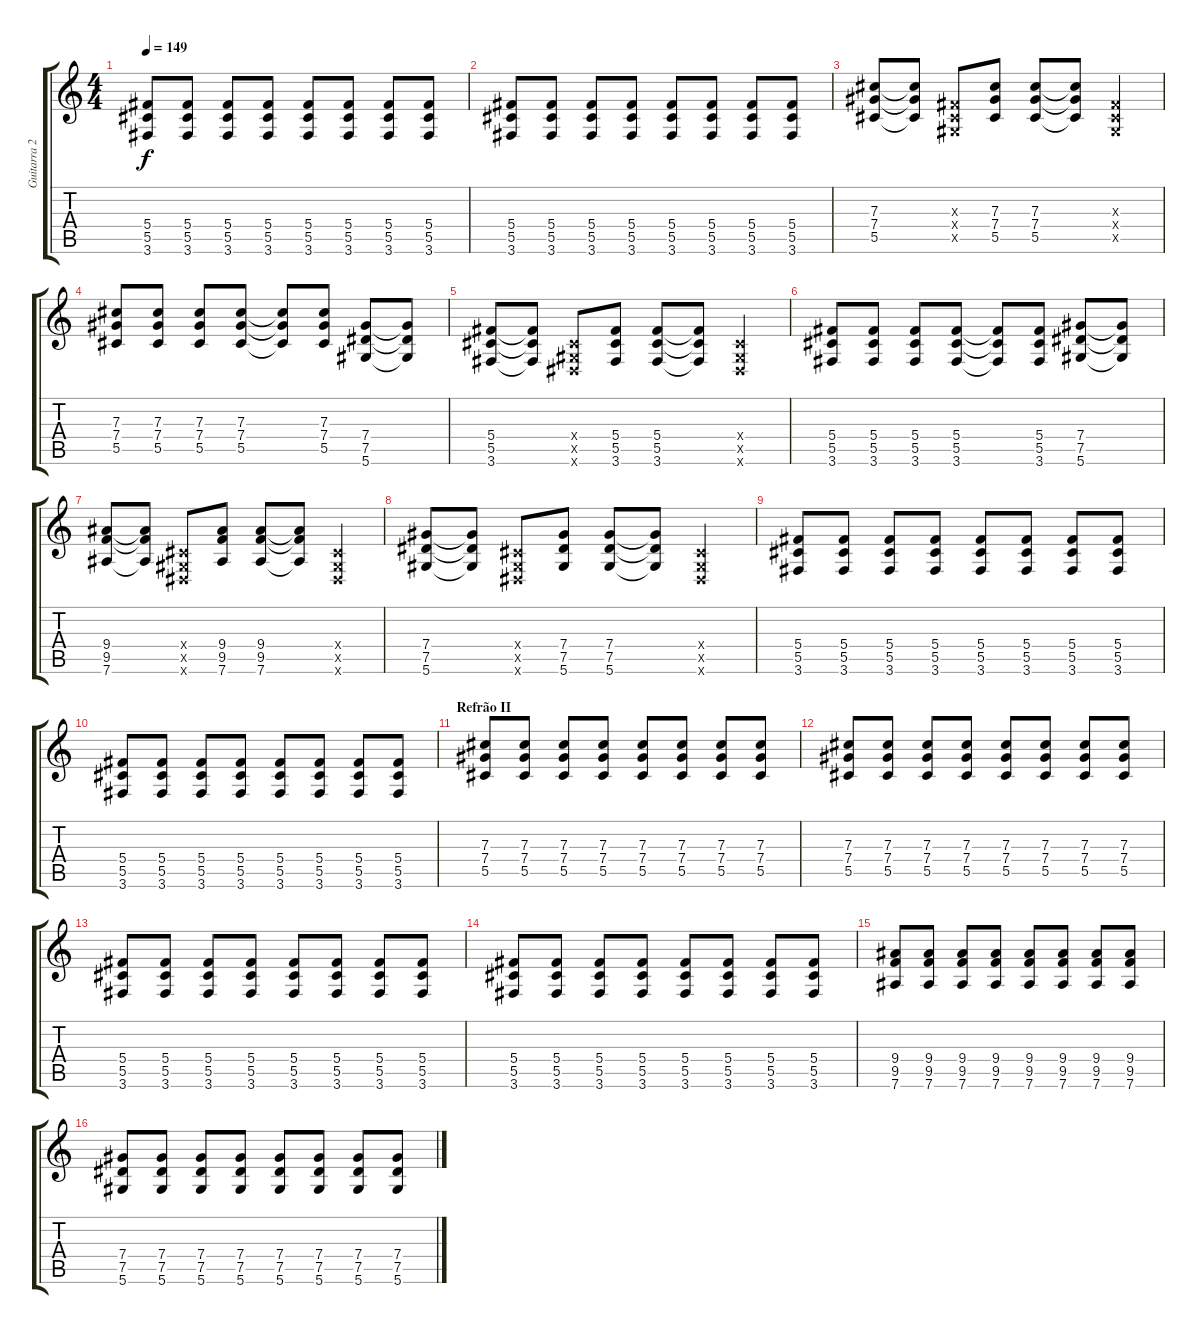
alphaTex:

\track ("Guitarra 2" "Guitarra 2") {instrument distortionguitar}
\staff {score tabs}
\tuning (Eb4 Bb3 Gb3 Db3 Ab2 Eb2) {hide}
\ts (4 4)
\tempo 149
\clef g2
\ks c
(5.4 5.5 3.6).8{dy f} (5.4 5.5 3.6).8 (5.4 5.5 3.6).8 (5.4 5.5 3.6).8 (5.4 5.5 3.6).8 (5.4 5.5 3.6).8 (5.4 5.5 3.6).8 (5.4 5.5 3.6).8 |
(5.4 5.5 3.6).8 (5.4 5.5 3.6).8 (5.4 5.5 3.6).8 (5.4 5.5 3.6).8 (5.4 5.5 3.6).8 (5.4 5.5 3.6).8 (5.4 5.5 3.6).8 (5.4 5.5 3.6).8 |
(7.3 7.4 5.5).8 (7.3{t} 7.4{t} 5.5{t}).8 (0.3{x} 0.4{x} 0.5{x}).8 (7.3 7.4 5.5).8 (7.3 7.4 5.5).8 (7.3{t} 7.4{t} 5.5{t}).8 (0.3{x} 0.4{x} 0.5{x}).4 |
(7.3 7.4 5.5).8 (7.3 7.4 5.5).8 (7.3 7.4 5.5).8 (7.3 7.4 5.5).8 (7.3{t} 7.4{t} 5.5{t}).8 (7.3 7.4 5.5).8 (7.4 7.5 5.6).8 (7.4{t} 7.5{t} 5.6{t}).8 |
(5.4 5.5 3.6).8 (5.4{t} 5.5{t} 3.6{t}).8 (0.4{x} 0.5{x} 0.6{x}).8 (5.4 5.5 3.6).8 (5.4 5.5 3.6).8 (5.4{t} 5.5{t} 3.6{t}).8 (0.4{x} 0.5{x} 0.6{x}).4 |
(5.4 5.5 3.6).8 (5.4 5.5 3.6).8 (5.4 5.5 3.6).8 (5.4 5.5 3.6).8 (5.4{t} 5.5{t} 3.6{t}).8 (5.4 5.5 3.6).8 (7.4 7.5 5.6).8 (7.4{t} 7.5{t} 5.6{t}).8 |
(9.4 9.5 7.6).8 (9.4{t} 9.5{t} 7.6{t}).8 (0.4{x} 0.5{x} 0.6{x}).8 (9.4 9.5 7.6).8 (9.4 9.5 7.6).8 (9.4{t} 9.5{t} 7.6{t}).8 (0.4{x} 0.5{x} 0.6{x}).4 |
(7.4 7.5 5.6).8 (7.4{t} 7.5{t} 5.6{t}).8 (0.4{x} 0.5{x} 0.6{x}).8 (7.4 7.5 5.6).8 (7.4 7.5 5.6).8 (7.4{t} 7.5{t} 5.6{t}).8 (0.4{x} 0.5{x} 0.6{x}).4 |
(5.4 5.5 3.6).8 (5.4 5.5 3.6).8 (5.4 5.5 3.6).8 (5.4 5.5 3.6).8 (5.4 5.5 3.6).8 (5.4 5.5 3.6).8 (5.4 5.5 3.6).8 (5.4 5.5 3.6).8 |
(5.4 5.5 3.6).8 (5.4 5.5 3.6).8 (5.4 5.5 3.6).8 (5.4 5.5 3.6).8 (5.4 5.5 3.6).8 (5.4 5.5 3.6).8 (5.4 5.5 3.6).8 (5.4 5.5 3.6).8 |
\section ("" "Refrão II")
(7.3 7.4 5.5).8 (7.3 7.4 5.5).8 (7.3 7.4 5.5).8 (7.3 7.4 5.5).8 (7.3 7.4 5.5).8 (7.3 7.4 5.5).8 (7.3 7.4 5.5).8 (7.3 7.4 5.5).8 |
(7.3 7.4 5.5).8 (7.3 7.4 5.5).8 (7.3 7.4 5.5).8 (7.3 7.4 5.5).8 (7.3 7.4 5.5).8 (7.3 7.4 5.5).8 (7.3 7.4 5.5).8 (7.3 7.4 5.5).8 |
(5.4 5.5 3.6).8 (5.4 5.5 3.6).8 (5.4 5.5 3.6).8 (5.4 5.5 3.6).8 (5.4 5.5 3.6).8 (5.4 5.5 3.6).8 (5.4 5.5 3.6).8 (5.4 5.5 3.6).8 |
(5.4 5.5 3.6).8 (5.4 5.5 3.6).8 (5.4 5.5 3.6).8 (5.4 5.5 3.6).8 (5.4 5.5 3.6).8 (5.4 5.5 3.6).8 (5.4 5.5 3.6).8 (5.4 5.5 3.6).8 |
(9.4 9.5 7.6).8 (9.4 9.5 7.6).8 (9.4 9.5 7.6).8 (9.4 9.5 7.6).8 (9.4 9.5 7.6).8 (9.4 9.5 7.6).8 (9.4 9.5 7.6).8 (9.4 9.5 7.6).8 |
(7.4 7.5 5.6).8 (7.4 7.5 5.6).8 (7.4 7.5 5.6).8 (7.4 7.5 5.6).8 (7.4 7.5 5.6).8 (7.4 7.5 5.6).8 (7.4 7.5 5.6).8 (7.4 7.5 5.6).8
